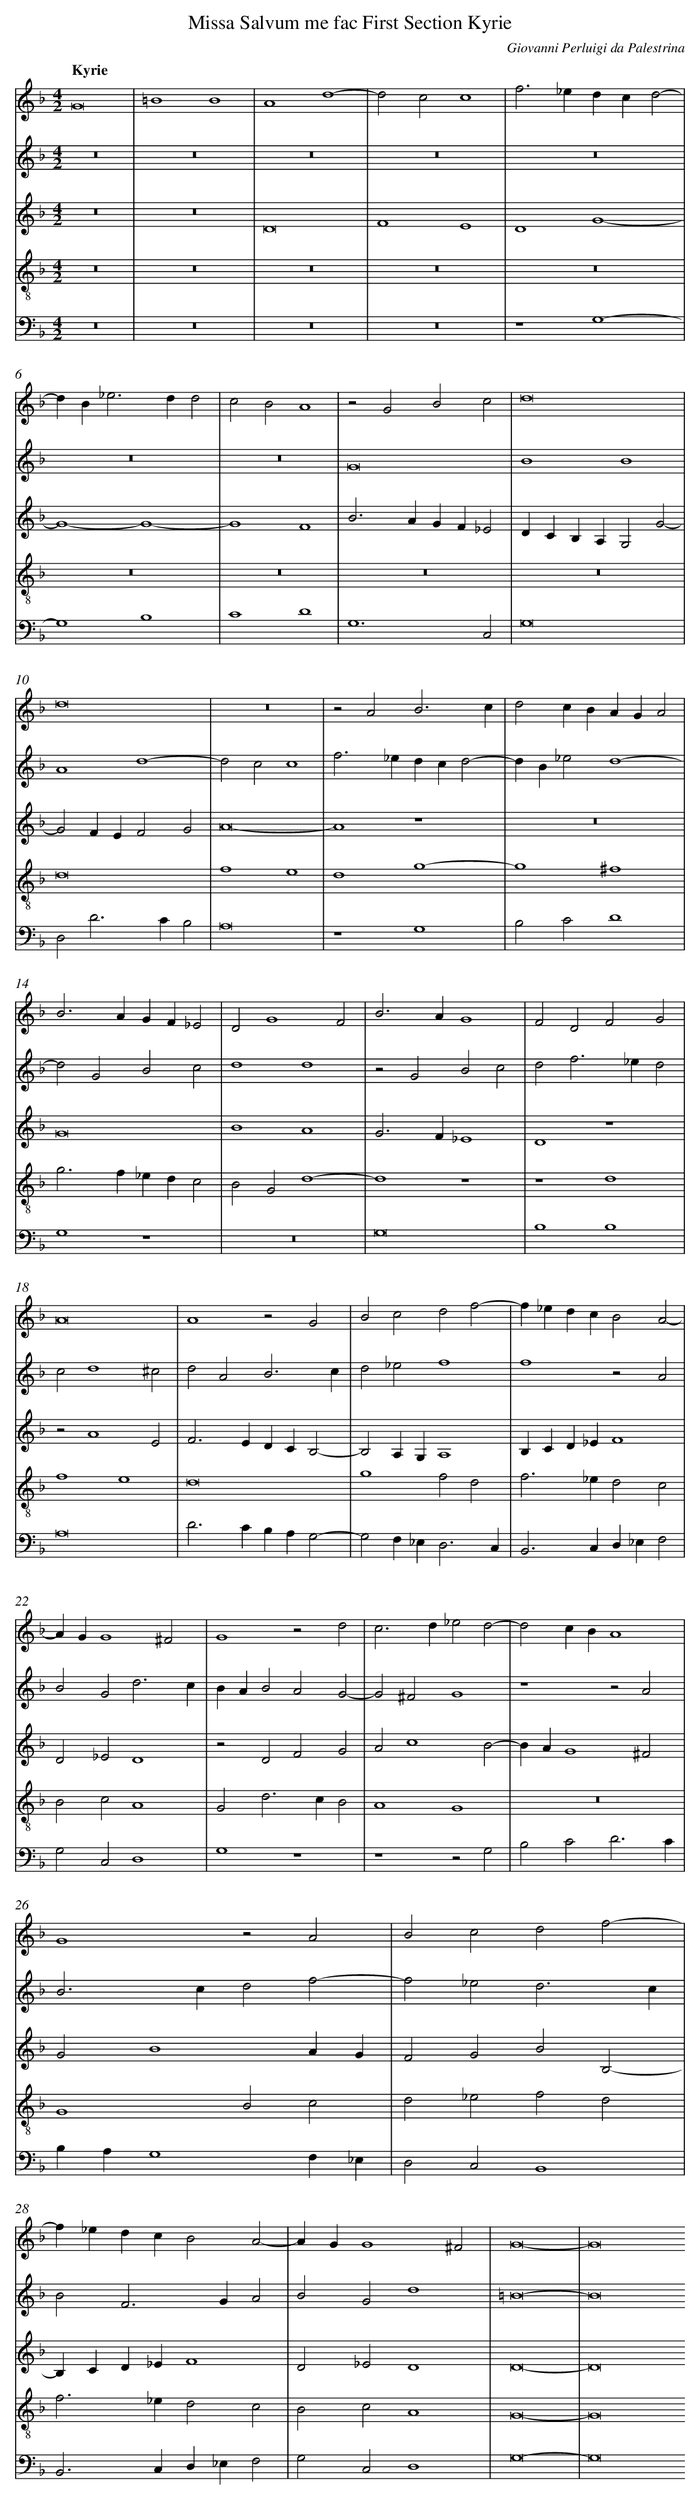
X:1
T: Missa Salvum me fac First Section Kyrie
C: Giovanni Perluigi da Palestrina
L: 1/4
M: 4/2
Q: "Kyrie"
V: 1 clef=treble
V: 2 clef=treble
V: 3 clef=treble
V: 4 clef=treble-8
V: 5 clef=bass
K: F
[V:1] G8 |
[V:2] z8 |
[V:3] z8 |
[V:4] z8 |
[V:5] z8 |
[V:1] =B4B4 |
[V:2] z8 |
[V:3] z8 |
[V:4] z8 |
[V:5] z8 |
[V:1] A4d4- |
[V:2] z8 |
[V:3] D8 |
[V:4] z8 |
[V:5] z8 |
[V:1] d2c2c4 |
[V:2] z8 |
[V:3] F4E4 |
[V:4] z8 |
[V:5] z8 |
[V:1] f2>_e2dcd2- |
[V:2] z8 |
[V:3] D4G4- |
[V:4] z8 |
[V:5] z4G,4- |
[V:1] dB2<_e2dd2 |
[V:2] z8 |
[V:3] G4-G4- |
[V:4] z8 |
[V:5] G,4B,4 |
[V:1] c2B2A4 |
[V:2] z8 |
[V:3] G4F4 |
[V:4] z8 |
[V:5] C4D4 |
[V:1] z2G2B2c2 |
[V:2] G8 |
[V:3] B2>A2GF_E2 |
[V:4] z8 |
[V:5] G,6C,2 |
[V:1] d8 |
[V:2] B4B4 |
[V:3] DCB,A,G,2G2- |
[V:4] z8 |
[V:5] G,8 |
[V:1] d8 |
[V:2] A4d4- |
[V:3] G2FEF2G2 |
[V:4] d8 |
[V:5] D,2D2>C2B,2 |
[V:1] z8 |
[V:2] d2c2c4 |
[V:3] A8- |
[V:4] f4e4 |
[V:5] A,8 |
[V:1] z2A2B3c |
[V:2] f2>_e2dcd2- |
[V:3] A4z4 |
[V:4] d4g4- |
[V:5] z4G,4 |
[V:1] d2cBAGA2 |
[V:2] dB_e2d4- |
[V:3] z8 |
[V:4] g4^f4 |
[V:5] B,2C2D4 |
[V:1] B2>A2GF_E2 |
[V:2] d2G2B2c2 |
[V:3] G8 |
[V:4] g2>f2_edc2 |
[V:5] G,4z4 |
[V:1] D2G4F2 |
[V:2] d4d4 |
[V:3] B4A4 |
[V:4] B2G2d4- |
[V:5] z8 |
[V:1] B2>A2G4 |
[V:2] z2G2B2c2 |
[V:3] G2>F2_E4 |
[V:4] d4z4 |
[V:5] G,8 |
[V:1] F2D2F2G2 |
[V:2] d2f2>_e2d2 |
[V:3] D4z4 |
[V:4] z4d4 |
[V:5] B,4B,4 |
[V:1] A8 |
[V:2] c2d4^c2 |
[V:3] z2A4E2 |
[V:4] f4e4 |
[V:5] A,8 |
[V:1] A4z2G2 |
[V:2] d2A2B3c |
[V:3] F2>E2DCB,2- |
[V:4] d8 |
[V:5] D2>C2B,A,G,2- |
[V:1] B2c2d2f2- |
[V:2] d2_e2f4 |
[V:3] B,2A,G,A,4 |
[V:4] g4f2d2 |
[V:5] G,2F,_E,2<D,2C, |
[V:1] f_edcB2A2- |
[V:2] f4z2A2 |
[V:3] B,CD_EF4 |
[V:4] f2>_e2d2c2 |
[V:5] B,,2>C,2D,_E,F,2 |
[V:1] AGG4^F2 |
[V:2] B2G2d3c |
[V:3] D2_E2D4 |
[V:4] B2c2A4 |
[V:5] G,2C,2D,4 |
[V:1] G4z2d2 |
[V:2] BAB2A2G2- |
[V:3] z2D2F2G2 |
[V:4] G2d2>c2B2 |
[V:5] G,4z4 |
[V:1] c2>d2_e2d2- |
[V:2] G2^F2G4 |
[V:3] A2c4B2- |
[V:4] A4G4 |
[V:5] z4z2G,2 |
[V:1] d2cBA4 |
[V:2] z4z2A2 |
[V:3] BAG4^F2 |
[V:4] z8 |
[V:5] B,2C2D3C |
[V:1] G4z2A2 |
[V:2] B2>c2d2f2- |
[V:3] G2B4AG |
[V:4] G4B2c2 |
[V:5] B,A,G,4F,_E, |
[V:1] B2c2d2f2- |
[V:2] f2_e2d3c |
[V:3] F2G2B2B,2- |
[V:4] d2_e2f2d2 |
[V:5] D,2C,2B,,4 |
[V:1] f_edcB2A2- |
[V:2] B2F2>G2A2 |
[V:3] B,CD_EF4 |
[V:4] f2>_e2d2c2 |
[V:5] B,,2>C,2D,_E,F,2 |
[V:1] AGG4^F2 |
[V:2] B2G2d4 |
[V:3] D2_E2D4 |
[V:4] B2c2A4 |
[V:5] G,2C,2D,4 |
[V:1] G8- |
[V:2] =B8- |
[V:3] D8- |
[V:4] G8- |
[V:5] G,8- |
[V:1] G8
[V:2] B8
[V:3] D8
[V:4] G8
[V:5] G,8
